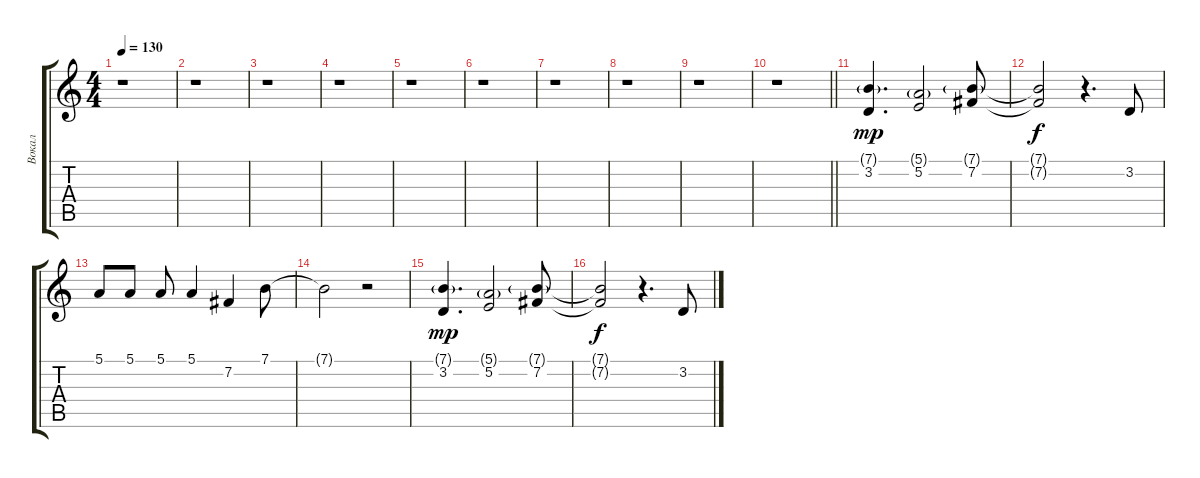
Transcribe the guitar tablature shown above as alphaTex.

\track ("Вокал" "Вокал") {instrument oboe}
\staff {score tabs}
\tuning (E4 B3 G3 D3 A2 E2) {hide}
\ts (4 4)
\tempo 130
\clef g2
\ks c
r.1{dy f} |
r.1 |
r.1 |
r.1 |
r.1 |
r.1 |
r.1 |
r.1 |
r.1 |
\barLineRight lightlight
r.1 |
(7.1{g} 3.2).4{d dy mp} (5.1{g} 5.2).2 (7.1{g} 7.2).8 |
(7.1{t} 7.2{t}).2{dy f} r.4{d} 3.2.8 |
5.1.8 5.1.8 5.1.8 5.1.4 7.2.4 7.1.8 |
7.1{t}.2 r.2 |
(7.1{g} 3.2).4{d dy mp} (5.1{g} 5.2).2 (7.1{g} 7.2).8 |
(7.1{t} 7.2{t}).2{dy f} r.4{d} 3.2.8
